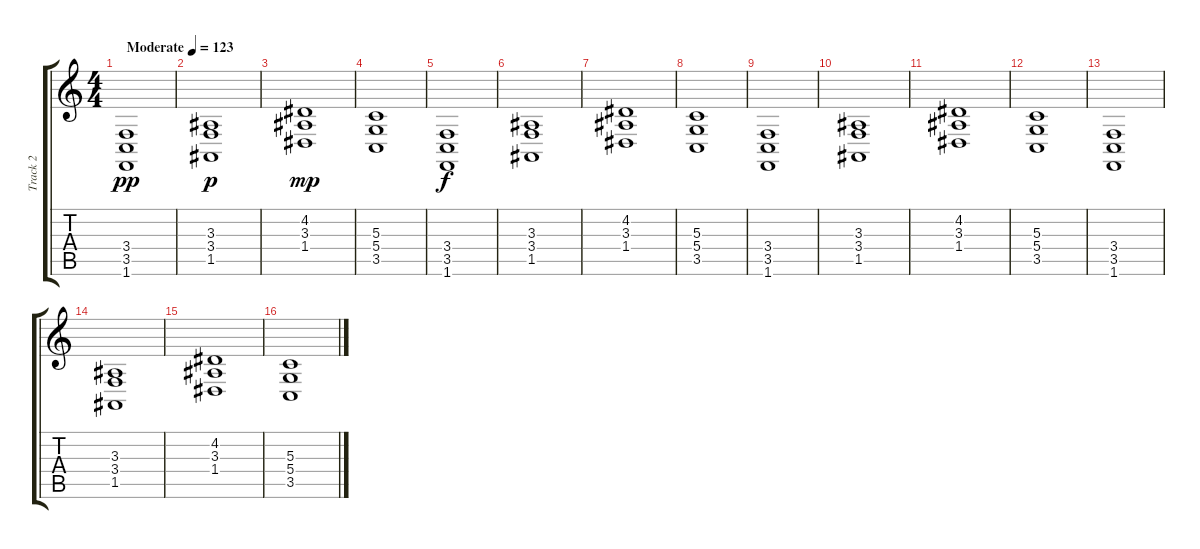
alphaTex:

\track ("Track 2" "Track 2") {instrument pad2warm}
\staff {score tabs}
\tuning (E4 B3 G3 D3 A2 E2) {hide}
\ts (4 4)
\tempo (123 "Moderate")
\clef g2
\ks c
(3.4 3.5 1.6).1{dy pp instrument pad2warm} |
(3.3 3.4 1.5).1{dy p} |
(4.2 3.3 1.4).1{dy mp} |
(5.3 5.4 3.5).1 |
(3.4 3.5 1.6).1{dy f} |
(3.3 3.4 1.5).1 |
(4.2 3.3 1.4).1 |
(5.3 5.4 3.5).1 |
(3.4 3.5 1.6).1 |
(3.3 3.4 1.5).1 |
(4.2 3.3 1.4).1 |
(5.3 5.4 3.5).1 |
(3.4 3.5 1.6).1 |
(3.3 3.4 1.5).1 |
(4.2 3.3 1.4).1 |
(5.3 5.4 3.5).1
